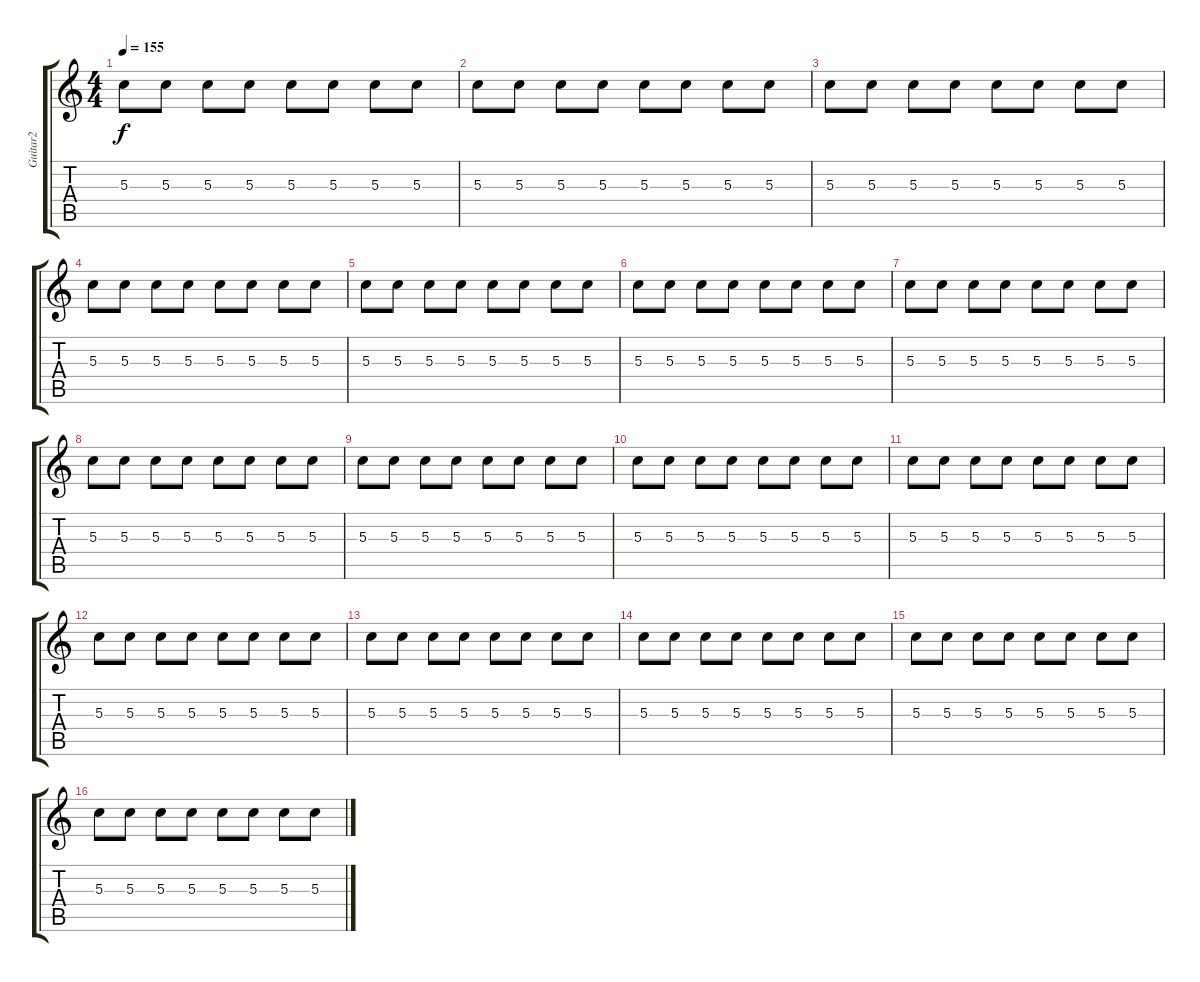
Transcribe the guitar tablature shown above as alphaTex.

\track ("Guitar2" "Guitar2") {instrument overdrivenguitar}
\staff {score tabs}
\tuning (E4 B3 G3 D3 A2 E2) {hide}
\ts (4 4)
\tempo 155
\clef g2
\ks c
5.3.8{dy f} 5.3.8 5.3.8 5.3.8 5.3.8 5.3.8 5.3.8 5.3.8 |
5.3.8 5.3.8 5.3.8 5.3.8 5.3.8 5.3.8 5.3.8 5.3.8 |
5.3.8 5.3.8 5.3.8 5.3.8 5.3.8 5.3.8 5.3.8 5.3.8 |
5.3.8 5.3.8 5.3.8 5.3.8 5.3.8 5.3.8 5.3.8 5.3.8 |
5.3.8 5.3.8 5.3.8 5.3.8 5.3.8 5.3.8 5.3.8 5.3.8 |
5.3.8 5.3.8 5.3.8 5.3.8 5.3.8 5.3.8 5.3.8 5.3.8 |
5.3.8 5.3.8 5.3.8 5.3.8 5.3.8 5.3.8 5.3.8 5.3.8 |
5.3.8 5.3.8 5.3.8 5.3.8 5.3.8 5.3.8 5.3.8 5.3.8 |
5.3.8 5.3.8 5.3.8 5.3.8 5.3.8 5.3.8 5.3.8 5.3.8 |
5.3.8 5.3.8 5.3.8 5.3.8 5.3.8 5.3.8 5.3.8 5.3.8 |
5.3.8 5.3.8 5.3.8 5.3.8 5.3.8 5.3.8 5.3.8 5.3.8 |
5.3.8 5.3.8 5.3.8 5.3.8 5.3.8 5.3.8 5.3.8 5.3.8 |
5.3.8 5.3.8 5.3.8 5.3.8 5.3.8 5.3.8 5.3.8 5.3.8 |
5.3.8 5.3.8 5.3.8 5.3.8 5.3.8 5.3.8 5.3.8 5.3.8 |
5.3.8 5.3.8 5.3.8 5.3.8 5.3.8 5.3.8 5.3.8 5.3.8 |
5.3.8 5.3.8 5.3.8 5.3.8 5.3.8 5.3.8 5.3.8 5.3.8
